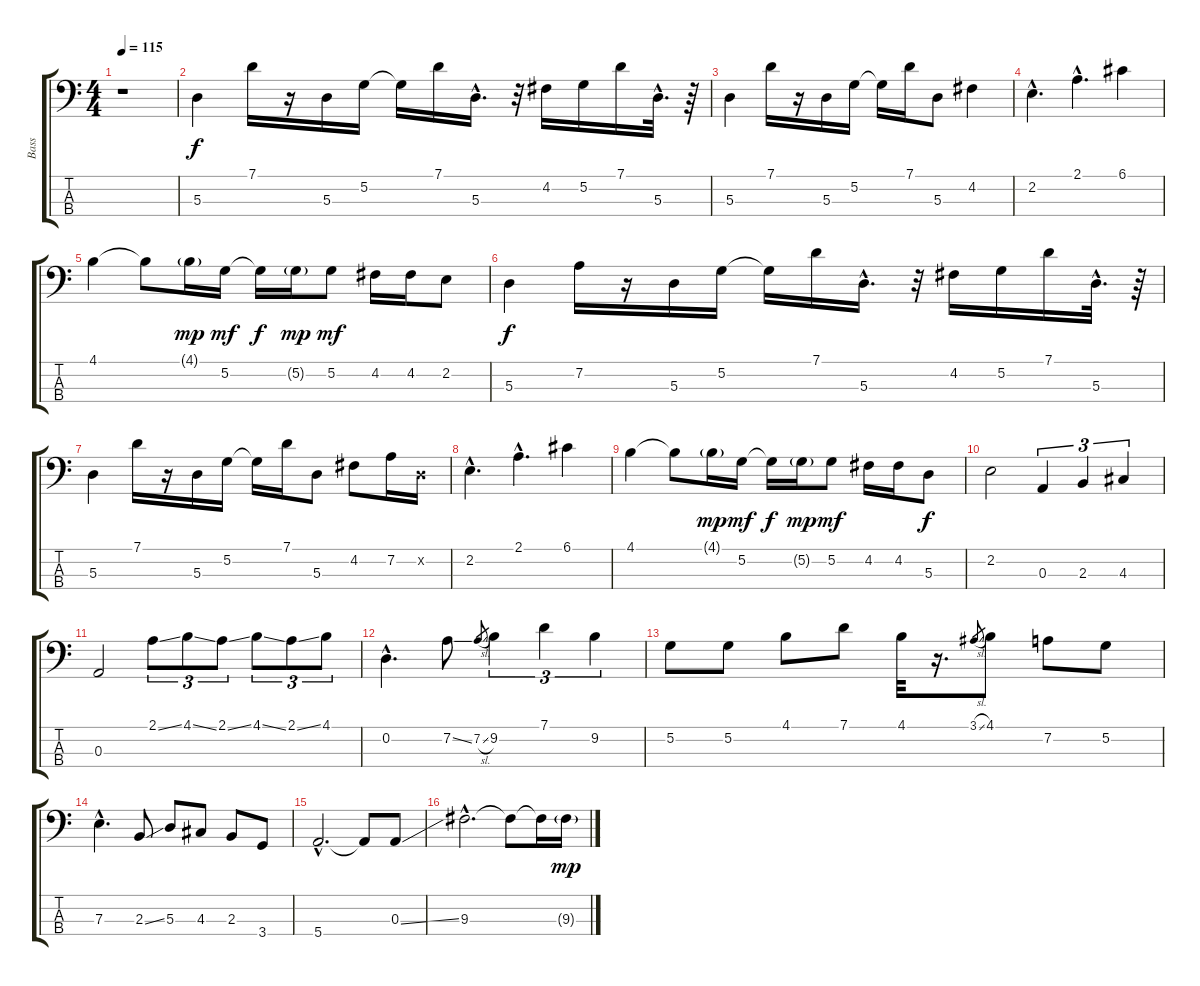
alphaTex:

\track ("Bass" "Bass") {instrument electricbassfinger}
\staff {score tabs}
\tuning (G2 D2 A1 E1) {hide}
\ts (4 4)
\tempo 115
\clef f4
\ks c
r.1{dy f instrument electricbassfinger} |
5.3.4 7.1.16 r.16 5.3.16 5.2.16 5.2{t}.16 7.1.16 5.3{hac}.16{d} r.32 4.2.16 5.2.16 7.1.16 5.3{hac}.32{d} r.64 |
5.3.4 7.1.16 r.16 5.3.16 5.2.16 5.2{t}.16 7.1.16 5.3.8 4.2.4 |
2.2{hac}.4{d} 2.1{hac}.4{d} 6.1.4 |
4.1.4 4.1{t}.8 4.1{g}.16{dy mp} 5.2.16{dy mf} 5.2{t}.16{dy f} 5.2{g}.16{dy mp} 5.2.8{dy mf} 4.2.16 4.2.16 2.2.8 |
5.3.4{dy f} 7.2.16 r.16 5.3.16 5.2.16 5.2{t}.16 7.1.16 5.3{hac}.16{d} r.32 4.2.16 5.2.16 7.1.16 5.3{hac}.32{d} r.64 |
5.3.4 7.1.16 r.16 5.3.16 5.2.16 5.2{t}.16 7.1.16 5.3.8 4.2.8 7.2.16 0.2{x}.16 |
2.2{hac}.4{d} 2.1{hac}.4{d} 6.1.4 |
4.1.4 4.1{t}.8 4.1{g}.16{dy mp} 5.2.16{dy mf} 5.2{t}.16{dy f} 5.2{g}.16{dy mp} 5.2.8{dy mf} 4.2.16 4.2.16 5.3.8{dy f} |
2.2.2 0.3.4{tu (3 2)} 2.3.4{tu (3 2)} 4.3.4{tu (3 2)} |
0.3.2 2.1{ss}.8{tu (3 2)} 4.1{ss}.8{tu (3 2)} 2.1{ss}.8{tu (3 2)} 4.1{ss}.8{tu (3 2)} 2.1{ss}.8{tu (3 2)} 4.1.8{tu (3 2)} |
0.2{hac}.4{d} 7.2{ss}.8 7.2{sl}.8{gr} 9.2.4{tu (3 2)} 7.1.4{tu (3 2)} 9.2.4{tu (3 2)} |
5.2.8 5.2.8 4.1.8 7.1.8 4.1.32 r.16{d} 3.1{sl}.8{gr} 4.1.8 7.2.8 5.2.8 |
7.3{hac}.4{d} 2.3{ss}.8 5.3.8 4.3.8 2.3.8 3.4.8 |
5.4{hac}.2{d} 5.4{t}.8 0.3{ss}.8 |
9.3{hac}.2{d} 9.3{t}.8 9.3{t}.16 9.3{g}.16{dy mp}
